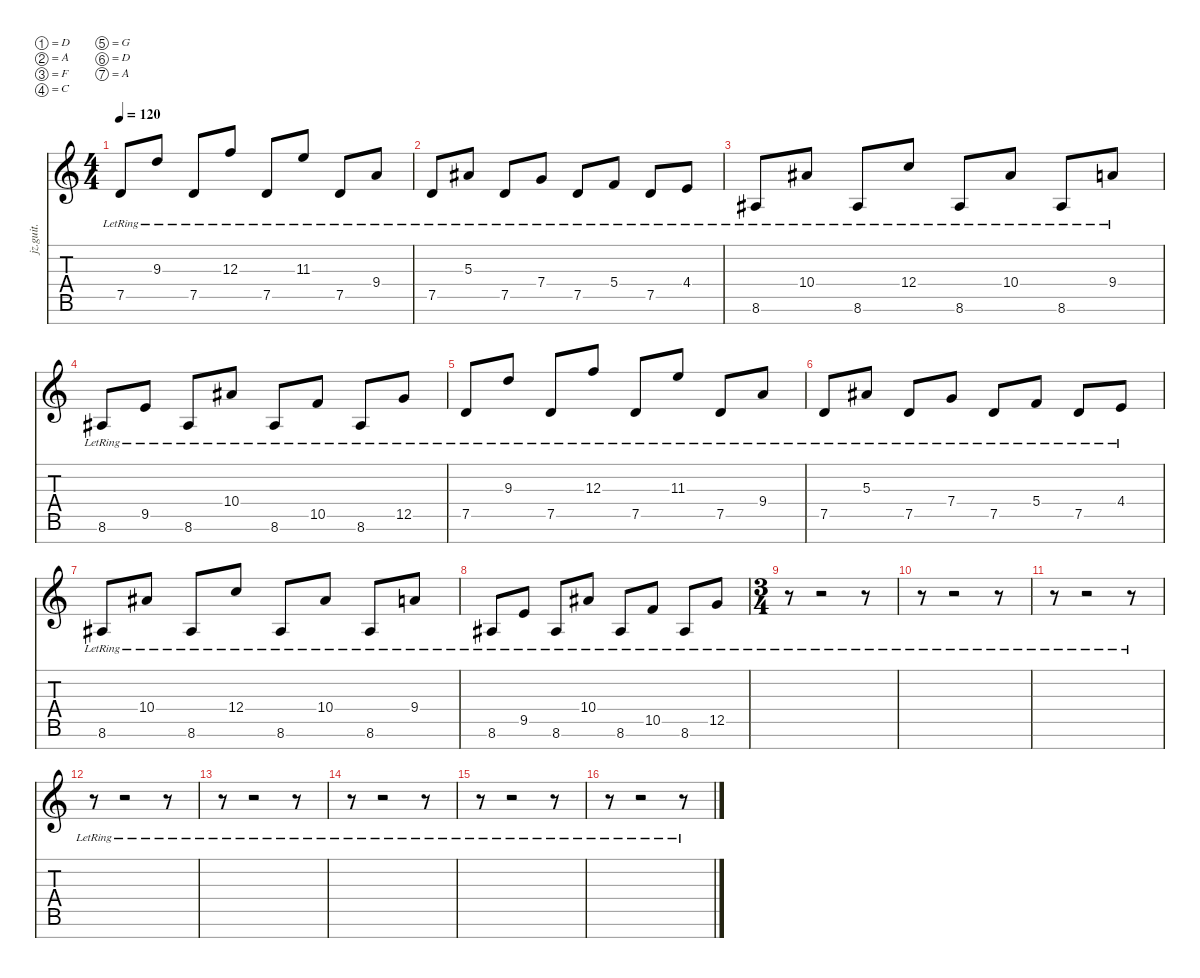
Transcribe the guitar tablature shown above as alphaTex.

\defaultSystemsLayout 4
\hideDynamics
\bracketExtendMode nobrackets
\otherSystemsTrackNameOrientation horizontal
\track ("Guitar 3" "jz.guit.") {instrument electricguitarjazz}
\staff {score tabs}
\tuning (D4 A3 F3 C3 G2 D2 A1)
\ts (4 4)
\tempo 120
\clef g2
\ks c
7.5{lr}.8{dy f beam Up} 9.3{lr}.8{beam Up} 7.5{lr}.8{beam Up} 12.3{lr}.8{beam Up} 7.5{lr}.8{beam Up} 11.3{lr}.8{beam Up} 7.5{lr}.8{beam Up} 9.4{lr}.8{beam Up} |
7.5{lr}.8{beam Up} 5.3{lr acc #}.8{beam Up} 7.5{lr}.8{beam Up} 7.4{lr}.8{beam Up} 7.5{lr}.8{beam Up} 5.4{lr}.8{beam Up} 7.5{lr}.8{beam Up} 4.4{lr}.8{beam Up} |
8.6{lr acc #}.8{beam Up} 10.4{lr acc #}.8{beam Up} 8.6{lr acc #}.8{beam Up} 12.4{lr}.8{beam Up} 8.6{lr acc #}.8{beam Up} 10.4{lr acc #}.8{beam Up} 8.6{lr acc #}.8{beam Up} 9.4{lr}.8{beam Up} |
8.6{lr acc #}.8{beam Up} 9.5{lr}.8{beam Up} 8.6{lr acc #}.8{beam Up} 10.4{lr acc #}.8{beam Up} 8.6{lr acc #}.8{beam Up} 10.5{lr}.8{beam Up} 8.6{lr acc #}.8{beam Up} 12.5{lr}.8{beam Up} |
7.5{lr}.8{beam Up} 9.3{lr}.8{beam Up} 7.5{lr}.8{beam Up} 12.3{lr}.8{beam Up} 7.5{lr}.8{beam Up} 11.3{lr}.8{beam Up} 7.5{lr}.8{beam Up} 9.4{lr}.8{beam Up} |
7.5{lr}.8{beam Up} 5.3{lr acc #}.8{beam Up} 7.5{lr}.8{beam Up} 7.4{lr}.8{beam Up} 7.5{lr}.8{beam Up} 5.4{lr}.8{beam Up} 7.5{lr}.8{beam Up} 4.4{lr}.8{beam Up} |
8.6{lr acc #}.8{beam Up} 10.4{lr acc #}.8{beam Up} 8.6{lr acc #}.8{beam Up} 12.4{lr}.8{beam Up} 8.6{lr acc #}.8{beam Up} 10.4{lr acc #}.8{beam Up} 8.6{lr acc #}.8{beam Up} 9.4{lr}.8{beam Up} |
8.6{lr acc #}.8{beam Up} 9.5{lr}.8{beam Up} 8.6{lr acc #}.8{beam Up} 10.4{lr acc #}.8{beam Up} 8.6{lr acc #}.8{beam Up} 10.5{lr}.8{beam Up} 8.6{lr acc #}.8{beam Up} 12.5{lr}.8{beam Up} |
\ts (3 4)
\beaming (8 2 2 2)
r.8{beam Down} r.2{beam Down} r.8{beam Down} |
r.8{beam Down} r.2{beam Down} r.8{beam Down} |
r.8{beam Down} r.2{beam Down} r.8{beam Down} |
r.8{beam Down} r.2{beam Down} r.8{beam Down} |
r.8{beam Down} r.2{beam Down} r.8{beam Down} |
r.8{beam Down} r.2{beam Down} r.8{beam Down} |
r.8{beam Down} r.2{beam Down} r.8{beam Down} |
r.8{beam Down} r.2{beam Down} r.8{beam Down}
